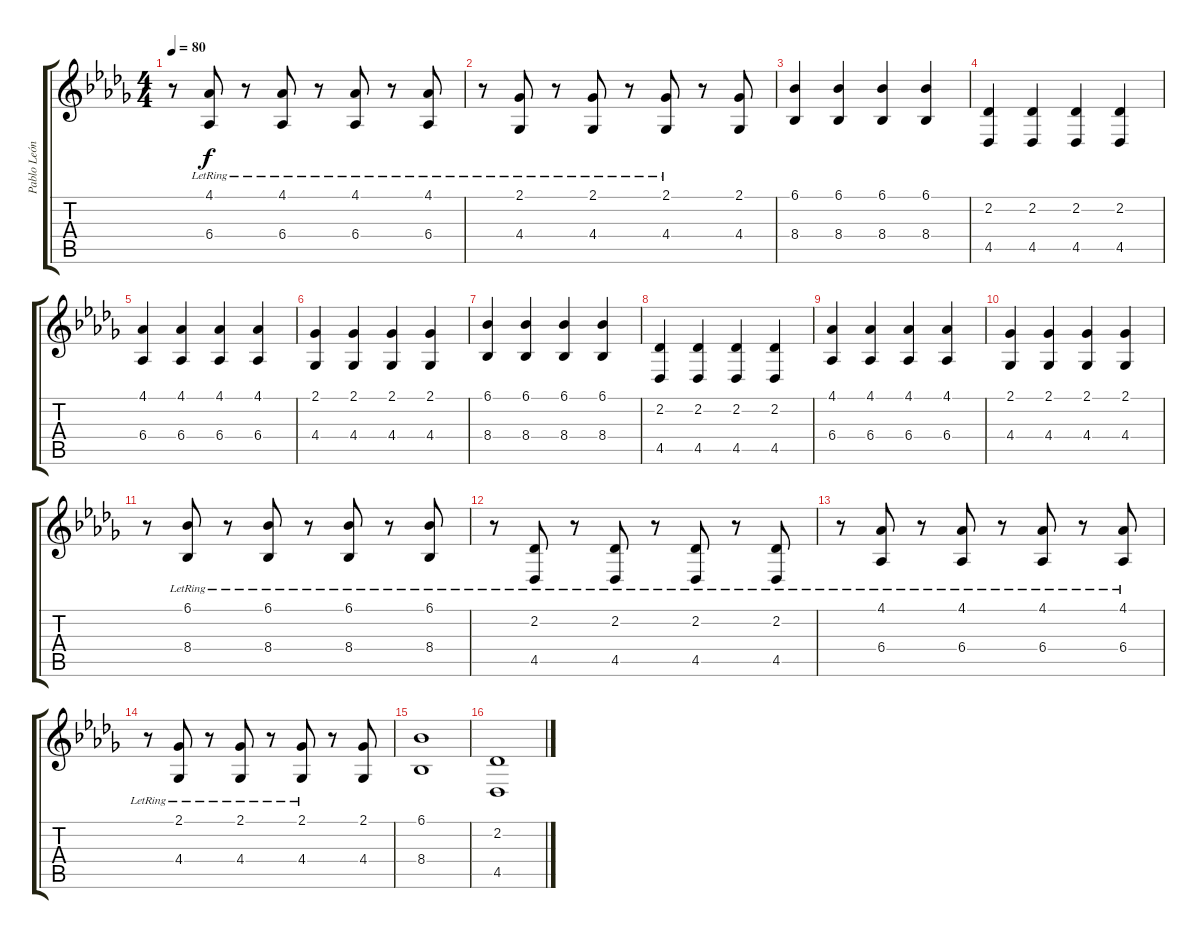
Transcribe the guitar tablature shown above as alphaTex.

\track ("Pablo León" "Pablo León") {instrument lead3calliope}
\staff {score tabs}
\tuning (E4 B3 G3 D3 A2 E2) {hide}
\ts (4 4)
\tempo 80
\clef g2
\ks bbminor
r.8{dy f} (4.1{lr} 6.4{lr}).8 r.8 (4.1{lr} 6.4{lr}).8 r.8 (4.1{lr} 6.4{lr}).8 r.8 (4.1{lr} 6.4{lr}).8 |
r.8 (2.1{lr} 4.4{lr}).8 r.8 (2.1{lr} 4.4{lr}).8 r.8 (2.1{lr} 4.4{lr}).8 r.8 (2.1 4.4).8 |
(6.1 8.4).4 (6.1 8.4).4 (6.1 8.4).4 (6.1 8.4).4 |
(2.2 4.5).4 (2.2 4.5).4 (2.2 4.5).4 (2.2 4.5).4 |
(4.1 6.4).4 (4.1 6.4).4 (4.1 6.4).4 (4.1 6.4).4 |
(2.1 4.4).4 (2.1 4.4).4 (2.1 4.4).4 (2.1 4.4).4 |
(6.1 8.4).4 (6.1 8.4).4 (6.1 8.4).4 (6.1 8.4).4 |
(2.2 4.5).4 (2.2 4.5).4 (2.2 4.5).4 (2.2 4.5).4 |
(4.1 6.4).4 (4.1 6.4).4 (4.1 6.4).4 (4.1 6.4).4 |
(2.1 4.4).4 (2.1 4.4).4 (2.1 4.4).4 (2.1 4.4).4 |
r.8 (6.1{lr} 8.4{lr}).8 r.8 (6.1{lr} 8.4{lr}).8 r.8 (6.1{lr} 8.4{lr}).8 r.8 (6.1{lr} 8.4{lr}).8 |
r.8 (2.2{lr} 4.5{lr}).8 r.8 (2.2{lr} 4.5{lr}).8 r.8 (2.2{lr} 4.5{lr}).8 r.8 (2.2{lr} 4.5{lr}).8 |
r.8 (4.1{lr} 6.4{lr}).8 r.8 (4.1{lr} 6.4{lr}).8 r.8 (4.1{lr} 6.4{lr}).8 r.8 (4.1{lr} 6.4{lr}).8 |
r.8 (2.1{lr} 4.4{lr}).8 r.8 (2.1{lr} 4.4{lr}).8 r.8 (2.1{lr} 4.4{lr}).8 r.8 (2.1 4.4).8 |
(6.1 8.4).1 |
(2.2 4.5).1
